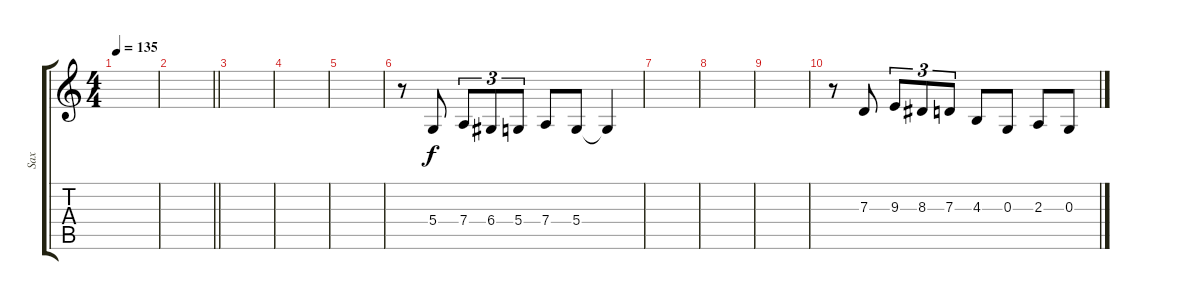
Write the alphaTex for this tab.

\track ("Sax" "Sax") {instrument tenorsax}
\staff {score tabs}
\tuning (E4 B3 G3 D3 A2 E2) {hide}
\ts (4 4)
\tempo 135
\clef g2
\ks c
|
\barLineRight lightlight
|
|
|
|
r.8 5.4.8 7.4.8{tu (3 2)} 6.4.8{tu (3 2)} 5.4.8{tu (3 2)} 7.4.8 5.4.8 5.4{t}.4 |
|
|
|
r.8 7.3.8 9.3.8{tu (3 2)} 8.3.8{tu (3 2)} 7.3.8{tu (3 2)} 4.3.8 0.3.8 2.3.8 0.3.8
